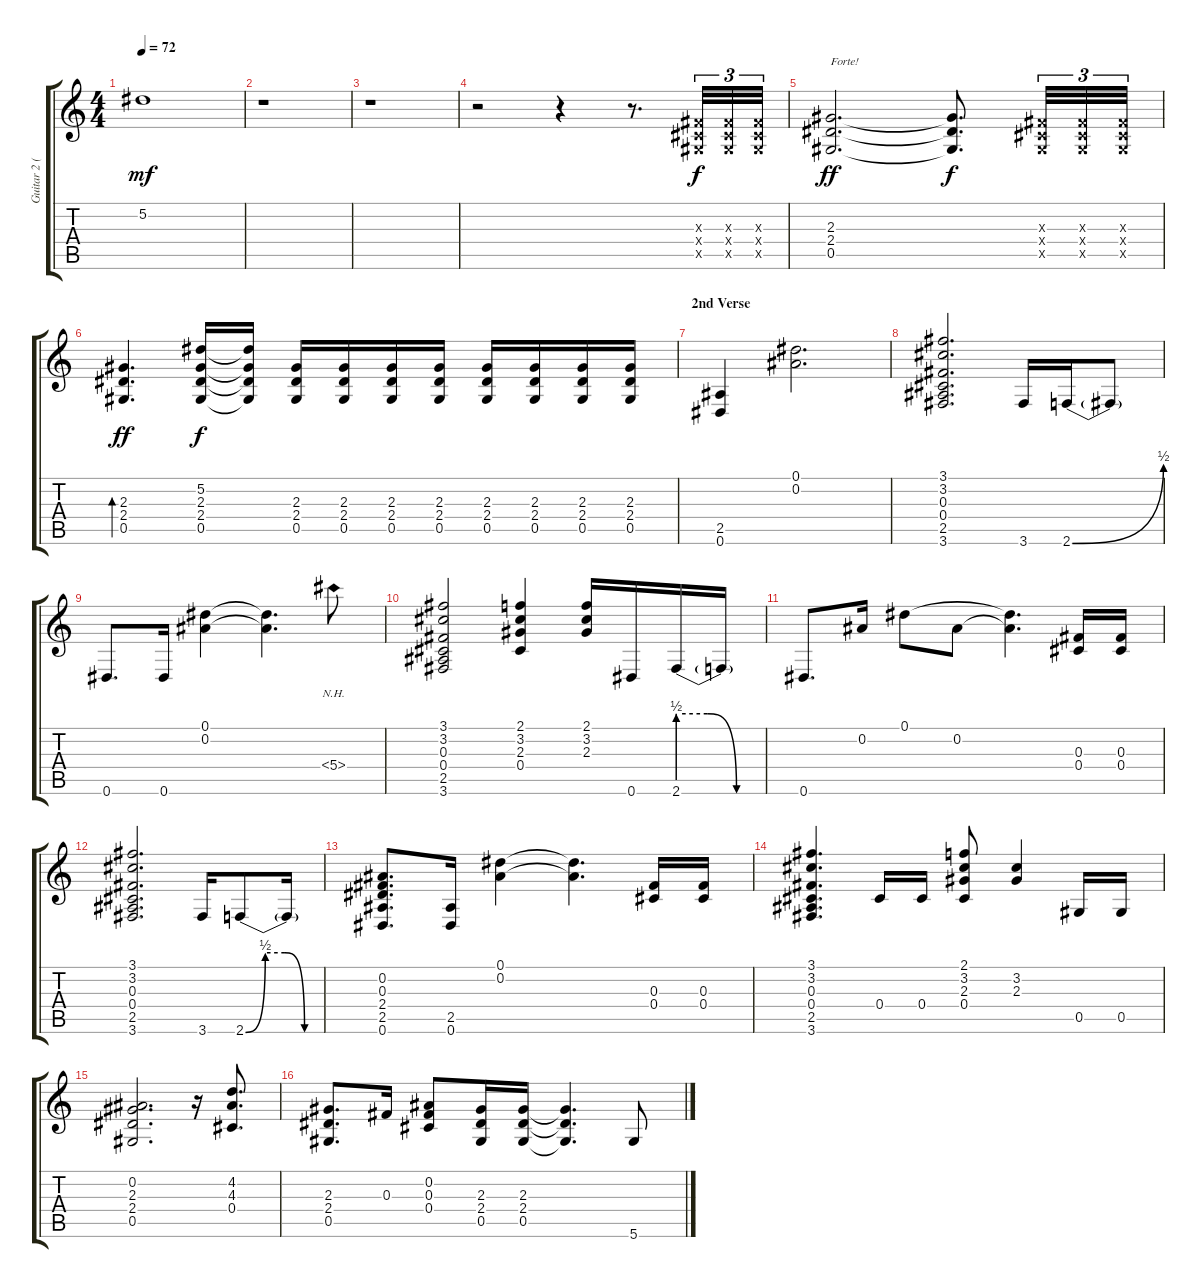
\track ("Guitar 2 (Izzy)" "Guitar 2 (") {instrument overdrivenguitar}
\staff {score tabs}
\tuning (Eb4 Bb3 Gb3 Db3 Ab2 Eb2) {hide}
\ts (4 4)
\tempo 72
\clef g2
\ks c
5.2.1{dy mf} |
r.1 |
r.1 |
r.2 r.4 r.8{d} (0.3{x} 0.4{x} 0.5{x}).32{tu (3 2) dy f} (0.3{x} 0.4{x} 0.5{x}).32{tu (3 2)} (0.3{x} 0.4{x} 0.5{x}).32{tu (3 2)} |
(2.3 2.4 0.5).2{d txt "Forte!" dy ff} (2.3{t} 2.4{t} 0.5{t}).8{d dy f} (0.3{x} 0.4{x} 0.5{x}).32{tu (3 2)} (0.3{x} 0.4{x} 0.5{x}).32{tu (3 2)} (0.3{x} 0.4{x} 0.5{x}).32{tu (3 2)} |
(2.3 2.4 0.5).4{d bd 120 dy ff} (5.2 2.3 2.4 0.5).16{dy f} (5.2{t} 2.3{t} 2.4{t} 0.5{t}).16 (2.3 2.4 0.5).16 (2.3 2.4 0.5).16 (2.3 2.4 0.5).16 (2.3 2.4 0.5).16 (2.3 2.4 0.5).16 (2.3 2.4 0.5).16 (2.3 2.4 0.5).16 (2.3 2.4 0.5).16 |
\section ("" "2nd Verse")
(2.5 0.6).4 (0.1 0.2).2{d} |
(3.1 3.2 0.3 0.4 2.5 3.6).2{d} 3.6.16 2.6{be (bend 0 0 60 2)}.16 2.6{t}.8 |
0.6.8{d} 0.6.16 (0.1 0.2).4 (0.1{t} 0.2{t}).4{d} 5.4{nh}.8 |
(3.1 3.2 0.3 0.4 2.5 3.6).2 (2.1 3.2 2.3 0.4).4 (2.1 3.2 2.3).16 0.6.16 2.6{be (custom 0 2 20 2 40 0 60 0)}.16 2.6{t}.16 |
0.6.8{d} 0.2.16 0.1.8 0.2.8 (0.1{t} 0.2{t}).4{d} (0.3 0.4).16 (0.3 0.4).16 |
(3.1 3.2 0.3 0.4 2.5 3.6).2{d} 3.6.16 2.6{be (custom 0 0 15 2 30 2 45 0 60 0)}.8 2.6{t}.16 |
(0.2 0.3 2.4 2.5 0.6).8{d} (2.5 0.6).16 (0.1 0.2).4 (0.1{t} 0.2{t}).4{d} (0.3 0.4).16 (0.3 0.4).16 |
(3.1 3.2 0.3 0.4 2.5 3.6).4{d} 0.4.16 0.4.16 (2.1 3.2 2.3 0.4).8 (3.2 2.3).4 0.5.16 0.5.16 |
(0.2 2.3 2.4 0.5).2{d} r.16 (4.2 4.3 0.4).8{d} |
(2.3 2.4 0.5).8{d} 0.3.16 (0.2 0.3 0.4).8 (2.3 2.4 0.5).16 (2.3 2.4 0.5).16 (2.3{t} 2.4{t} 0.5{t}).4{d} 5.6{ss}.8
